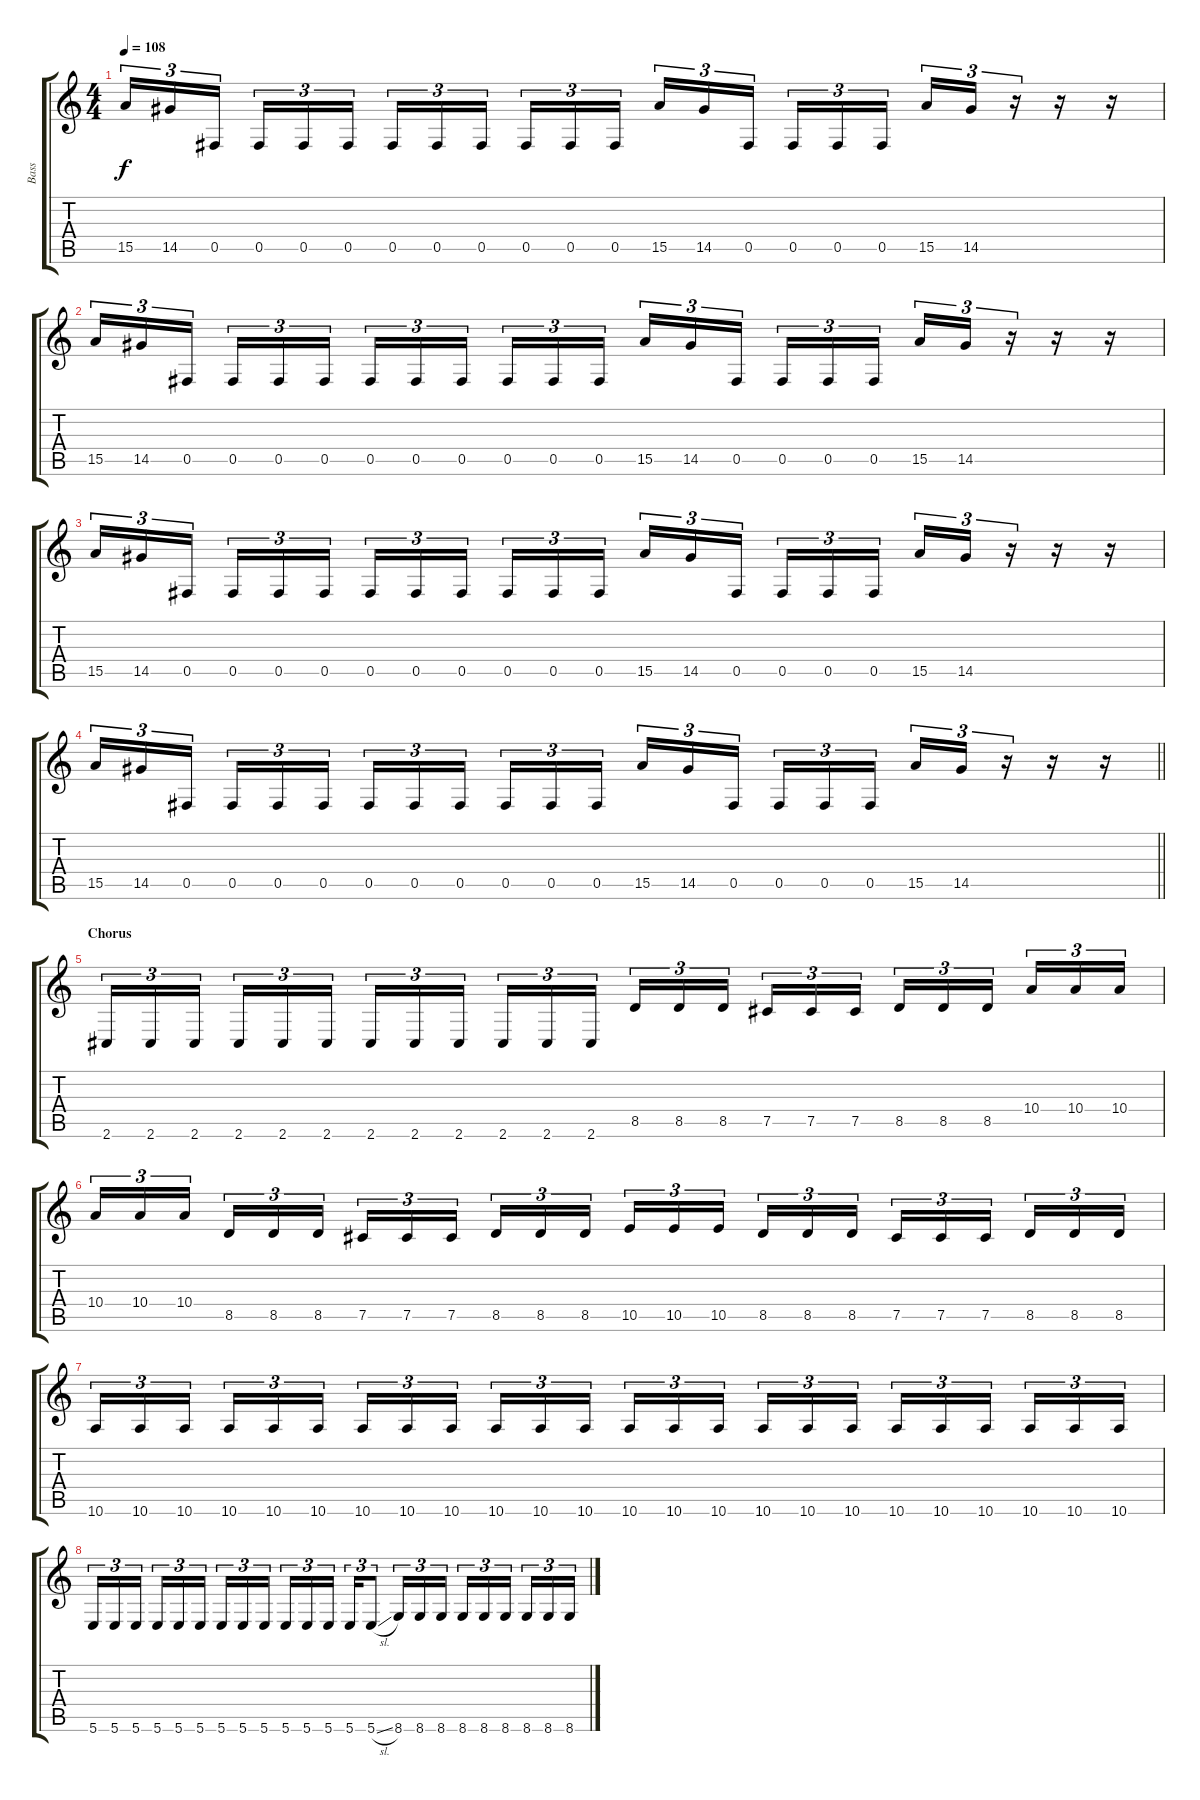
\track ("Bass" "Bass") {instrument electricbasspick}
\staff {score tabs}
\tuning (Db4 Ab3 E3 B2 Gb2 B1) {hide}
\ts (4 4)
\tempo 108
\clef g2
\ks c
15.5.16{tu (3 2) dy f} 14.5.16{tu (3 2)} 0.5.16{tu (3 2) beam splitsecondary} 0.5.16{tu (3 2)} 0.5.16{tu (3 2)} 0.5.16{tu (3 2)} 0.5.16{tu (3 2)} 0.5.16{tu (3 2)} 0.5.16{tu (3 2) beam splitsecondary} 0.5.16{tu (3 2)} 0.5.16{tu (3 2)} 0.5.16{tu (3 2)} 15.5.16{tu (3 2)} 14.5.16{tu (3 2)} 0.5.16{tu (3 2) beam splitsecondary} 0.5.16{tu (3 2)} 0.5.16{tu (3 2)} 0.5.16{tu (3 2)} 15.5.16{tu (3 2)} 14.5.16{tu (3 2)} r.16{tu (3 2)} r.16 r.16 |
15.5.16{tu (3 2)} 14.5.16{tu (3 2)} 0.5.16{tu (3 2) beam splitsecondary} 0.5.16{tu (3 2)} 0.5.16{tu (3 2)} 0.5.16{tu (3 2)} 0.5.16{tu (3 2)} 0.5.16{tu (3 2)} 0.5.16{tu (3 2) beam splitsecondary} 0.5.16{tu (3 2)} 0.5.16{tu (3 2)} 0.5.16{tu (3 2)} 15.5.16{tu (3 2)} 14.5.16{tu (3 2)} 0.5.16{tu (3 2) beam splitsecondary} 0.5.16{tu (3 2)} 0.5.16{tu (3 2)} 0.5.16{tu (3 2)} 15.5.16{tu (3 2)} 14.5.16{tu (3 2)} r.16{tu (3 2)} r.16 r.16 |
15.5.16{tu (3 2)} 14.5.16{tu (3 2)} 0.5.16{tu (3 2) beam splitsecondary} 0.5.16{tu (3 2)} 0.5.16{tu (3 2)} 0.5.16{tu (3 2)} 0.5.16{tu (3 2)} 0.5.16{tu (3 2)} 0.5.16{tu (3 2) beam splitsecondary} 0.5.16{tu (3 2)} 0.5.16{tu (3 2)} 0.5.16{tu (3 2)} 15.5.16{tu (3 2)} 14.5.16{tu (3 2)} 0.5.16{tu (3 2) beam splitsecondary} 0.5.16{tu (3 2)} 0.5.16{tu (3 2)} 0.5.16{tu (3 2)} 15.5.16{tu (3 2)} 14.5.16{tu (3 2)} r.16{tu (3 2)} r.16 r.16 |
\barLineRight lightlight
15.5.16{tu (3 2)} 14.5.16{tu (3 2)} 0.5.16{tu (3 2) beam splitsecondary} 0.5.16{tu (3 2)} 0.5.16{tu (3 2)} 0.5.16{tu (3 2)} 0.5.16{tu (3 2)} 0.5.16{tu (3 2)} 0.5.16{tu (3 2) beam splitsecondary} 0.5.16{tu (3 2)} 0.5.16{tu (3 2)} 0.5.16{tu (3 2)} 15.5.16{tu (3 2)} 14.5.16{tu (3 2)} 0.5.16{tu (3 2) beam splitsecondary} 0.5.16{tu (3 2)} 0.5.16{tu (3 2)} 0.5.16{tu (3 2)} 15.5.16{tu (3 2)} 14.5.16{tu (3 2)} r.16{tu (3 2)} r.16 r.16 |
\section ("" "Chorus")
2.6.16{tu (3 2)} 2.6.16{tu (3 2)} 2.6.16{tu (3 2) beam splitsecondary} 2.6.16{tu (3 2)} 2.6.16{tu (3 2)} 2.6.16{tu (3 2)} 2.6.16{tu (3 2)} 2.6.16{tu (3 2)} 2.6.16{tu (3 2) beam splitsecondary} 2.6.16{tu (3 2)} 2.6.16{tu (3 2)} 2.6.16{tu (3 2)} 8.5.16{tu (3 2)} 8.5.16{tu (3 2)} 8.5.16{tu (3 2) beam splitsecondary} 7.5.16{tu (3 2)} 7.5.16{tu (3 2)} 7.5.16{tu (3 2)} 8.5.16{tu (3 2)} 8.5.16{tu (3 2)} 8.5.16{tu (3 2) beam splitsecondary} 10.4.16{tu (3 2)} 10.4.16{tu (3 2)} 10.4.16{tu (3 2)} |
10.4.16{tu (3 2)} 10.4.16{tu (3 2)} 10.4.16{tu (3 2) beam splitsecondary} 8.5.16{tu (3 2)} 8.5.16{tu (3 2)} 8.5.16{tu (3 2)} 7.5.16{tu (3 2)} 7.5.16{tu (3 2)} 7.5.16{tu (3 2) beam splitsecondary} 8.5.16{tu (3 2)} 8.5.16{tu (3 2)} 8.5.16{tu (3 2)} 10.5.16{tu (3 2)} 10.5.16{tu (3 2)} 10.5.16{tu (3 2) beam splitsecondary} 8.5.16{tu (3 2)} 8.5.16{tu (3 2)} 8.5.16{tu (3 2)} 7.5.16{tu (3 2)} 7.5.16{tu (3 2)} 7.5.16{tu (3 2) beam splitsecondary} 8.5.16{tu (3 2)} 8.5.16{tu (3 2)} 8.5.16{tu (3 2)} |
10.6.16{tu (3 2)} 10.6.16{tu (3 2)} 10.6.16{tu (3 2) beam splitsecondary} 10.6.16{tu (3 2)} 10.6.16{tu (3 2)} 10.6.16{tu (3 2)} 10.6.16{tu (3 2)} 10.6.16{tu (3 2)} 10.6.16{tu (3 2) beam splitsecondary} 10.6.16{tu (3 2)} 10.6.16{tu (3 2)} 10.6.16{tu (3 2)} 10.6.16{tu (3 2)} 10.6.16{tu (3 2)} 10.6.16{tu (3 2) beam splitsecondary} 10.6.16{tu (3 2)} 10.6.16{tu (3 2)} 10.6.16{tu (3 2)} 10.6.16{tu (3 2)} 10.6.16{tu (3 2)} 10.6.16{tu (3 2) beam splitsecondary} 10.6.16{tu (3 2)} 10.6.16{tu (3 2)} 10.6.16{tu (3 2)} |
5.6.16{tu (3 2)} 5.6.16{tu (3 2)} 5.6.16{tu (3 2) beam splitsecondary} 5.6.16{tu (3 2)} 5.6.16{tu (3 2)} 5.6.16{tu (3 2)} 5.6.16{tu (3 2)} 5.6.16{tu (3 2)} 5.6.16{tu (3 2) beam splitsecondary} 5.6.16{tu (3 2)} 5.6.16{tu (3 2)} 5.6.16{tu (3 2)} 5.6.16{tu (3 2)} 5.6{sl}.8{tu (3 2)} 8.6.16{tu (3 2)} 8.6.16{tu (3 2)} 8.6.16{tu (3 2)} 8.6.16{tu (3 2)} 8.6.16{tu (3 2)} 8.6.16{tu (3 2) beam splitsecondary} 8.6.16{tu (3 2)} 8.6.16{tu (3 2)} 8.6.16{tu (3 2)}
